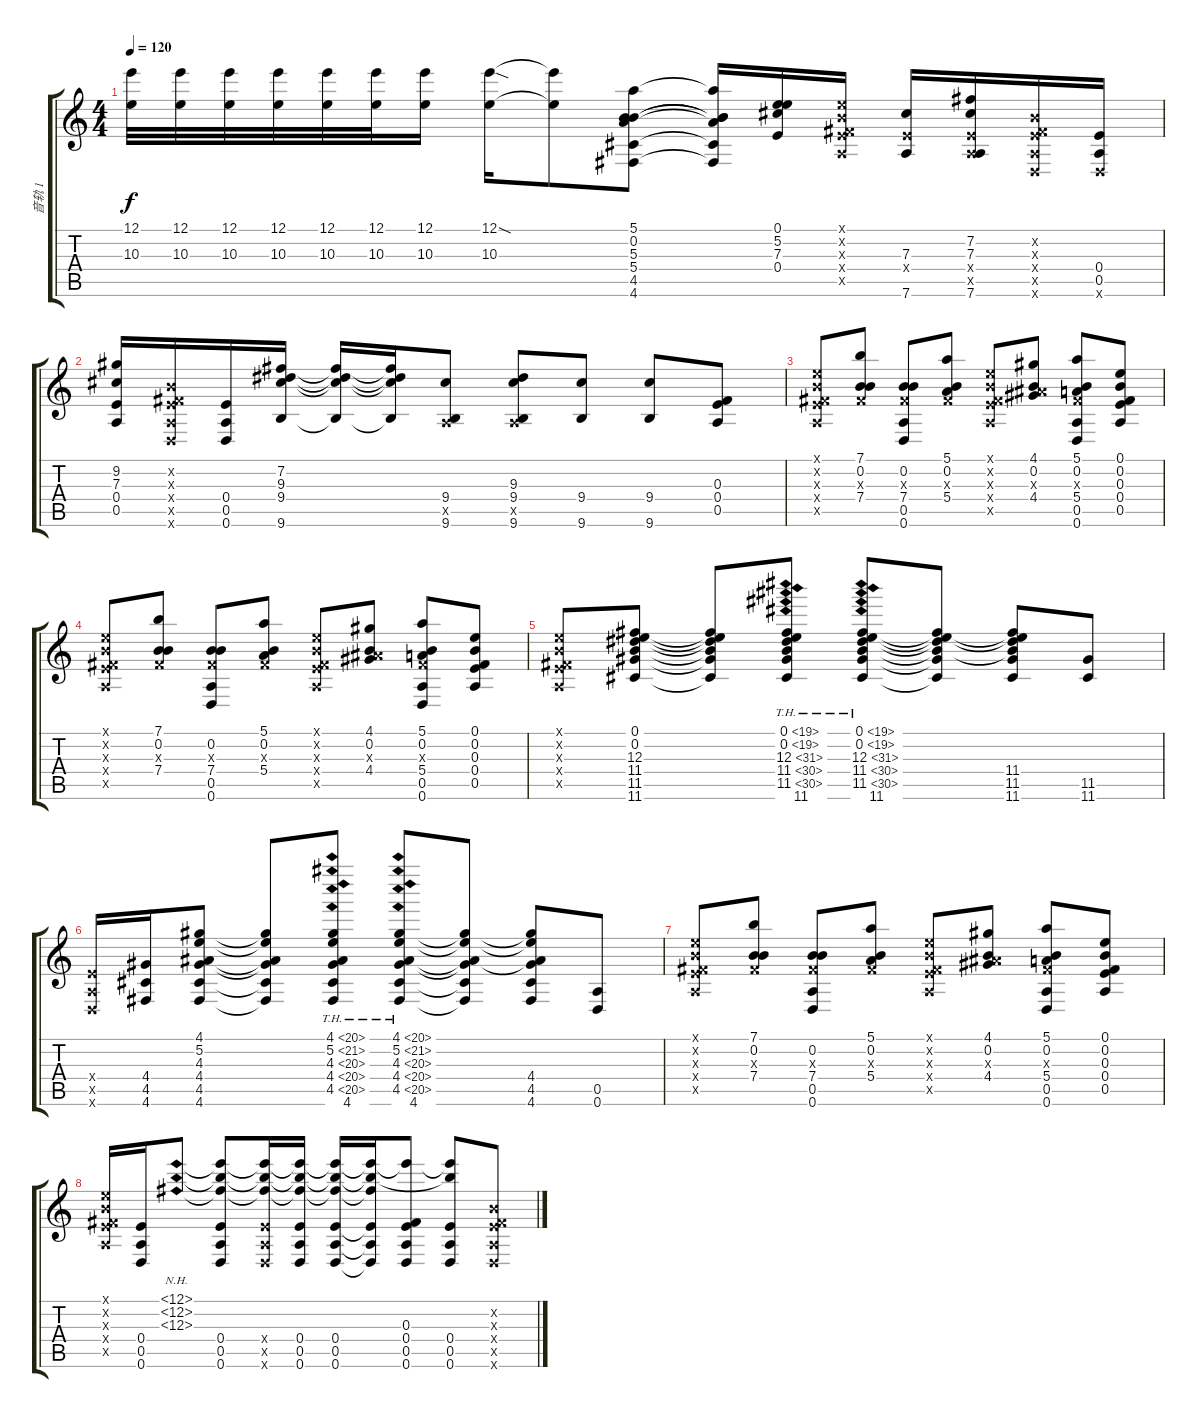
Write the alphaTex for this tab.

\track ("音轨 1" "音轨 1") {instrument acousticguitarnylon}
\staff {score tabs}
\tuning (E4 B3 Gb3 E3 A2 D2) {hide}
\ts (4 4)
\tempo 120
\clef g2
\ks c
(12.1 10.3).32{dy f} (12.1 10.3).32 (12.1 10.3).32 (12.1 10.3).32 (12.1 10.3).32 (12.1 10.3).32 (12.1 10.3).16 (12.1{sod} 10.3).16 (12.1{t} 10.3{t}).8 (5.1 0.2 5.3 5.4 4.5 4.6).8 (5.1{t} 0.2{t} 5.3{t} 5.4{t} 4.5{t} 4.6{t}).16 (0.1 5.2 7.3 0.4).16 (0.1{x} 0.2{x} 0.3{x} 0.4{x} 0.5{x}).16 (7.3 0.4{x} 7.6).16 (7.2 7.3 0.4{x} 0.5{x} 7.6).16 (0.2{x} 0.3{x} 0.4{x} 0.5{x} 0.6{x}).16 (0.4 0.5 0.6{x}).16 |
(9.2 7.3 0.4 0.5).16 (0.2{x} 0.3{x} 0.4{x} 0.5{x} 0.6{x}).16 (0.4 0.5 0.6).16 (7.2 9.3 9.4 9.6).16 (7.2{t} 9.3{t} 9.4{t} 9.6{t}).16 (7.2{t} 9.3{t} 9.4{t} 9.6{t}).16 (9.4 0.5{x} 9.6).8 (9.3 9.4 0.5{x} 9.6).8 (9.4 9.6).8 (9.4 9.6).8 (0.3 0.4 0.5).8 |
(0.1{x} 0.2{x} 0.3{x} 0.4{x} 0.5{x}).8 (7.1 0.2 0.3{x} 7.4).8 (0.2 0.3{x} 7.4 0.5 0.6).8 (5.1 0.2 0.3{x} 5.4).8 (0.1{x} 0.2{x} 0.3{x} 0.4{x} 0.5{x}).8 (4.1 0.2 4.3{x} 4.4).8 (5.1 0.2 0.3{x} 5.4 0.5 0.6).8 (0.1 0.2 0.3 0.4 0.5).8 |
(0.1{x} 0.2{x} 0.3{x} 0.4{x} 0.5{x}).8 (7.1 0.2 0.3{x} 7.4).8 (0.2 0.3{x} 7.4 0.5 0.6).8 (5.1 0.2 0.3{x} 5.4).8 (0.1{x} 0.2{x} 0.3{x} 0.4{x} 0.5{x}).8 (4.1 0.2 4.3{x} 4.4).8 (5.1 0.2 0.3{x} 5.4 0.5 0.6).8 (0.1 0.2 0.3 0.4 0.5).8 |
(0.1{x} 0.2{x} 0.3{x} 0.4{x} 0.5{x}).8 (0.1 0.2 12.3 11.4 11.5 11.6).8 (0.1{t} 0.2{t} 12.3{t} 11.4{t} 11.5{t} 11.6{t}).8 (0.1{th 19} 0.2{th 19} 12.3{th 19} 11.4{th 19} 11.5{th 19} 11.6).8 (0.1{th 19} 0.2{th 19} 12.3{th 19} 11.4{th 19} 11.5{th 19} 11.6).8 (0.1{t} 0.2{t} 12.3{t} 11.4{t} 11.5{t} 11.6{t}).8 (0.1{t} 0.2{t} 12.3{t} 11.4 11.5 11.6).8 (11.5 11.6).8 |
(0.4{x} 0.5{x} 0.6{x}).16 (4.4 4.5 4.6).16 (4.1 5.2 4.3 4.4 4.5 4.6).8 (4.1{t} 5.2{t} 4.3{t} 4.4{t} 4.5{t} 4.6{t}).8 (4.1{th 16} 5.2{th 16} 4.3{th 16} 4.4{th 16} 4.5{th 16} 4.6).8 (4.1{th 16} 5.2{th 16} 4.3{th 16} 4.4{th 16} 4.5{th 16} 4.6).8 (4.1{t} 5.2{t} 4.3{t} 4.4{t} 4.5{t} 4.6{t}).8 (4.1{t} 5.2{t} 4.3{t} 4.4 4.5 4.6).8 (0.5 0.6).8 |
(0.1{x} 0.2{x} 0.3{x} 0.4{x} 0.5{x}).8 (7.1 0.2 0.3{x} 7.4).8 (0.2 0.3{x} 7.4 0.5 0.6).8 (5.1 0.2 0.3{x} 5.4).8 (0.1{x} 0.2{x} 0.3{x} 0.4{x} 0.5{x}).8 (4.1 0.2 4.3{x} 4.4).8 (5.1 0.2 0.3{x} 5.4 0.5 0.6).8 (0.1 0.2 0.3 0.4 0.5).8 |
(0.1{x} 0.2{x} 0.3{x} 0.4{x} 0.5{x}).16 (0.4 0.5 0.6).16 (12.1{nh} 12.2{nh} 12.3{nh}).8 (12.1{t} 12.2{t} 12.3{t} 0.4 0.5 0.6).8 (12.1{t} 12.2{t} 12.3{t} 0.4{x} 0.5{x} 0.6{x}).16 (12.1{t} 12.2{t} 12.3{t} 0.4 0.5 0.6).16 (12.1{t} 12.2{t} 12.3{t} 0.4 0.5 0.6).16 (12.1{t} 12.2{t} 12.3{t} 0.4{t} 0.5{t} 0.6{t}).16 (12.1{t} 0.3 0.4 0.5 0.6).8 (12.1{t} 12.2{t} 0.4 0.5 0.6).8 (0.2{x} 0.3{x} 0.4{x} 0.5{x} 0.6{x}).8
